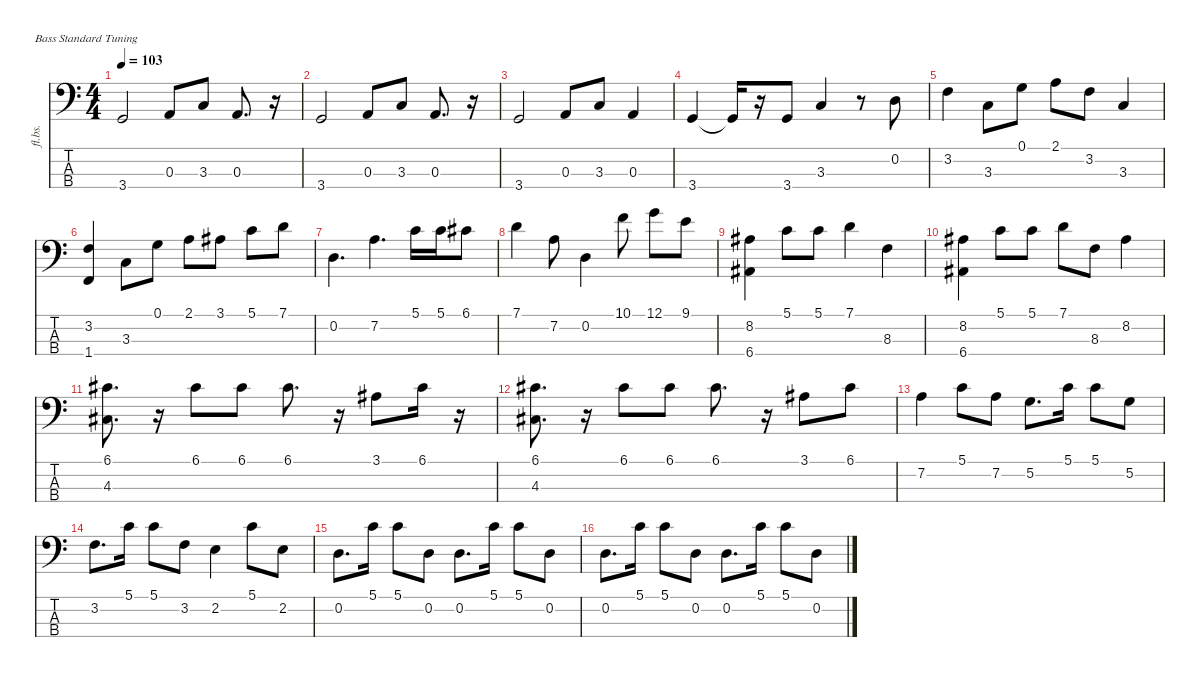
\defaultSystemsLayout 4
\hideDynamics
\bracketExtendMode nobrackets
\otherSystemsTrackNameOrientation horizontal
\track ("Bass" "fl.bs.") {instrument fretlessbass}
\staff {score tabs}
\tuning (G2 D2 A1 E1)
\ts (4 4)
\tempo 103
\clef f4
\ks c
3.4.2{dy f instrument fretlessbass} 0.3.8 3.3.8 0.3.8{d} r.16 |
3.4.2 0.3.8 3.3.8 0.3.8{d} r.16 |
3.4.2 0.3.8 3.3.8 0.3.4 |
3.4.4 3.4{t}.16 r.16 3.4.8 3.3.4 r.8 0.2.8 |
3.2.4 3.3.8 0.1.8 2.1.8 3.2.8 3.3.4 |
(3.2 1.4).4 3.3.8 0.1.8 2.1.8 3.1{acc #}.8 5.1.8 7.1.8 |
0.2.4{d} 7.2.4{d} 5.1.16 5.1.16 6.1{acc #}.8 |
7.1.4 7.2.8 0.2.4 10.1.8 12.1.8 9.1.8 |
(8.2{acc #} 6.4{acc #}).4 5.1.8 5.1.8 7.1.4 8.3.4 |
(8.2{acc #} 6.4{acc #}).4 5.1.8 5.1.8 7.1.8 8.3.8 8.2{acc #}.4 |
(6.1{acc #} 4.3{acc #}).8{d} r.16 6.1{acc #}.8 6.1{acc #}.8 6.1{acc #}.8{d} r.16 3.1{acc #}.8 6.1{acc #}.16 r.16 |
(6.1{acc #} 4.3{acc #}).8{d} r.16 6.1{acc #}.8 6.1{acc #}.8 6.1{acc #}.8{d} r.16 3.1{acc #}.8 6.1{acc #}.8 |
7.2.4 5.1.8 7.2.8 5.2.8{d} 5.1.16 5.1.8 5.2.8 |
3.2.8{d} 5.1.16 5.1.8 3.2.8 2.2.4 5.1.8 2.2.8 |
0.2.8{d} 5.1.16 5.1.8 0.2.8 0.2.8{d} 5.1.16 5.1.8 0.2.8 |
0.2.8{d} 5.1.16 5.1.8 0.2.8 0.2.8{d} 5.1.16 5.1.8 0.2.8
